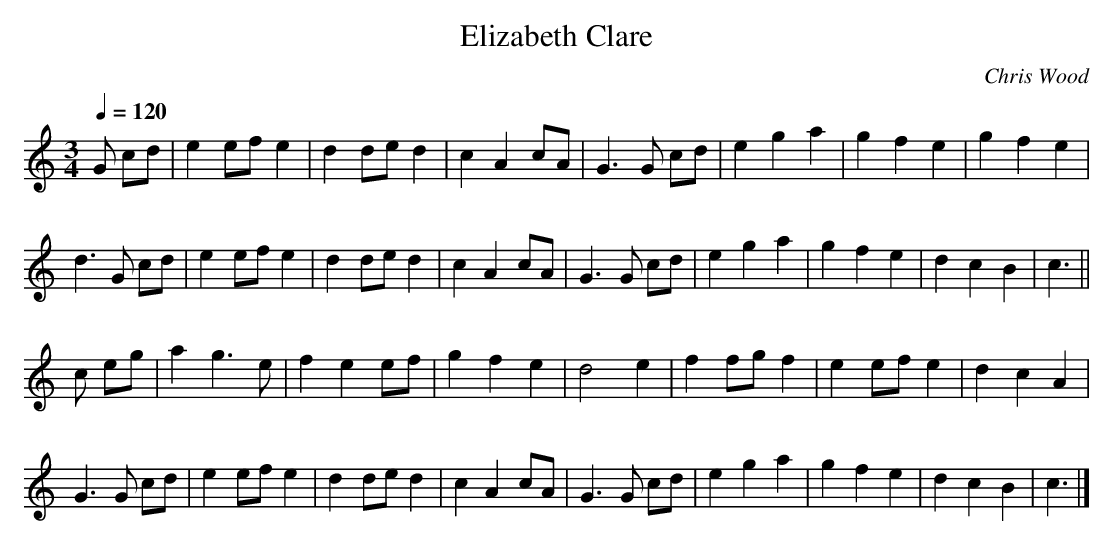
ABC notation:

X:1
T:Elizabeth Clare
C:Chris Wood
M:3/4
L:1/8
K:Cmaj clef=treble
Q:1/4=120
G cd | e2 ef e2 | d2ded2 | c2A2cA | G2>G2 cd|\
e2 g2 a2 | g2 f2 e2 | g2 f2 e2 |
d2>G2 cd | e2 ef e2 | d2ded2 | c2A2cA | G2>G2 cd|\
e2 g2 a2 | g2 f2 e2 | d2 c2 B2 | c3 ||
c eg | a2 g2>e2 | f2 e2 ef | g2 f2 e2 | d4 e2 |\
f2 fg f2 | e2 ef e2 | d2 c2 A2 |
G2>G2 cd | e2 ef e2 | d2 de d2 | c2 A2 cA |\
G2>G2 cd | e2 g2 a2 | g2 f2 e2 | d2 c2 B2 | c3 |]
